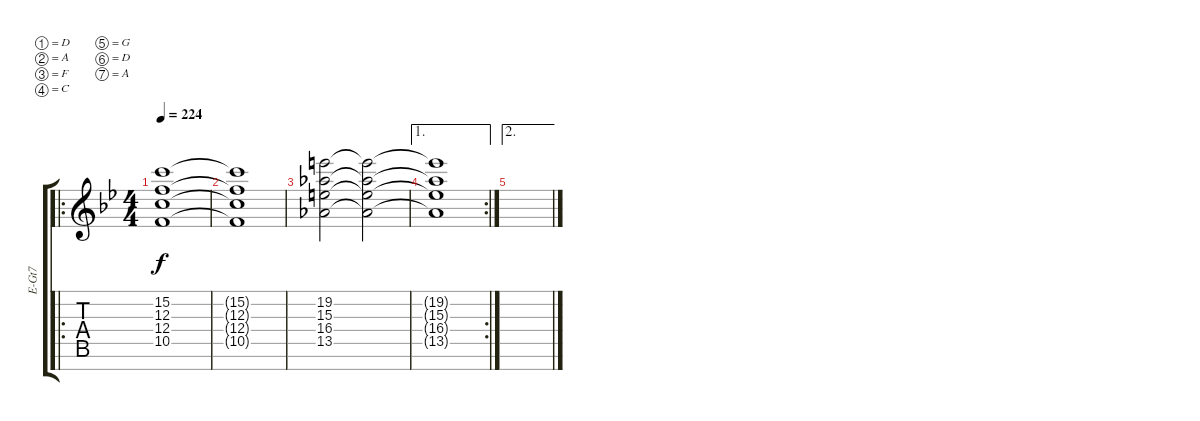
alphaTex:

\defaultSystemsLayout 4
\bracketExtendMode groupsimilarinstruments
\otherSystemsTrackNameOrientation horizontal
\track ("synth" "E-Gt7") {instrument distortionguitar}
\staff {score tabs}
\tuning (D4 A3 F3 C3 G2 D2 A1)
\ro
\ts (4 4)
\tempo 224
\clef g2
\ks bb
(10.5{acc forcenatural} 12.4{acc forcenatural} 12.3{acc forcenatural} 15.2{acc forcenatural}).1{dy f beam Down} |
(15.2{t acc forcenatural} 12.3{t acc forcenatural} 12.4{t acc forcenatural} 10.5{t acc forcenatural}).1{beam Down} |
(15.3{acc b} 13.5{acc b} 16.4{acc #} 19.2{acc #}).2{beam Down} (13.5{t acc b} 16.4{t acc #} 15.3{t acc b} 19.2{t acc #}).2{beam Down} |
\ae 1
\rc 2
(19.2{t acc #} 15.3{t acc b} 16.4{t acc #} 13.5{t acc b}).1{beam Down} |
\ae 2
